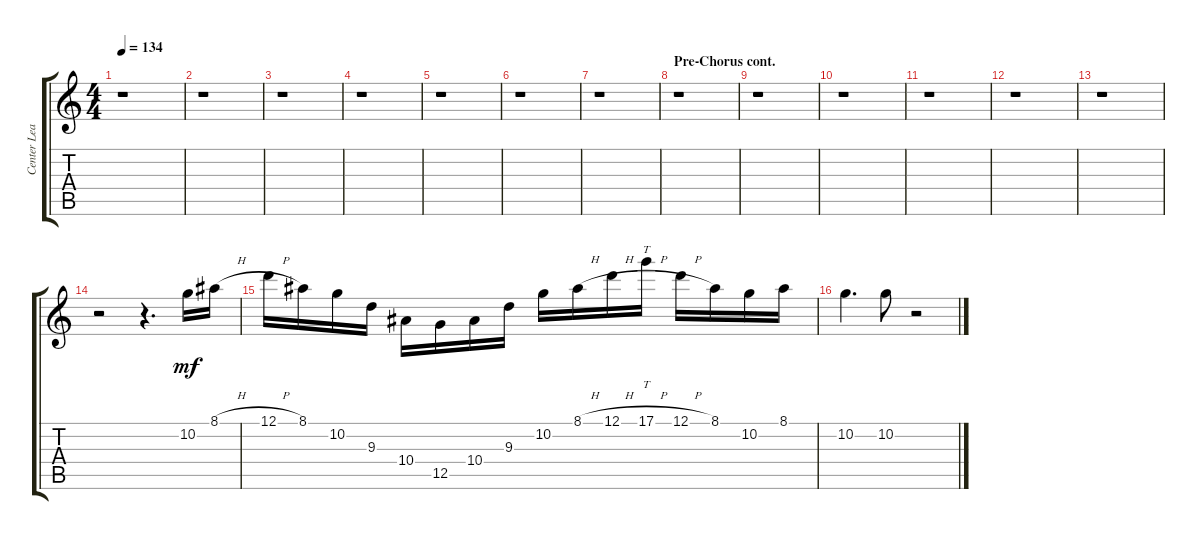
\track ("Center Lead" "Center Lea") {instrument overdrivenguitar}
\staff {score tabs}
\tuning (D4 A3 F3 C3 G2 C2) {hide}
\ts (4 4)
\tempo 134
\clef g2
\ks aminor
r.1{dy mf} |
r.1 |
r.1 |
r.1 |
r.1 |
r.1 |
r.1 |
\section ("" "Pre-Chorus cont.")
r.1 |
r.1 |
r.1 |
r.1 |
r.1 |
r.1 |
r.2 r.4{d} 10.2.16 8.1{h}.16 |
12.1{h}.16 8.1.16 10.2.16 9.3.16 10.4.16 12.5.16 10.4.16 9.3.16 10.2.16 8.1{h}.16 12.1{h}.16 17.1{h}.16{tt} 12.1{h}.16 8.1.16 10.2.16 8.1.16 |
10.2.4{d} 10.2.8 r.2
